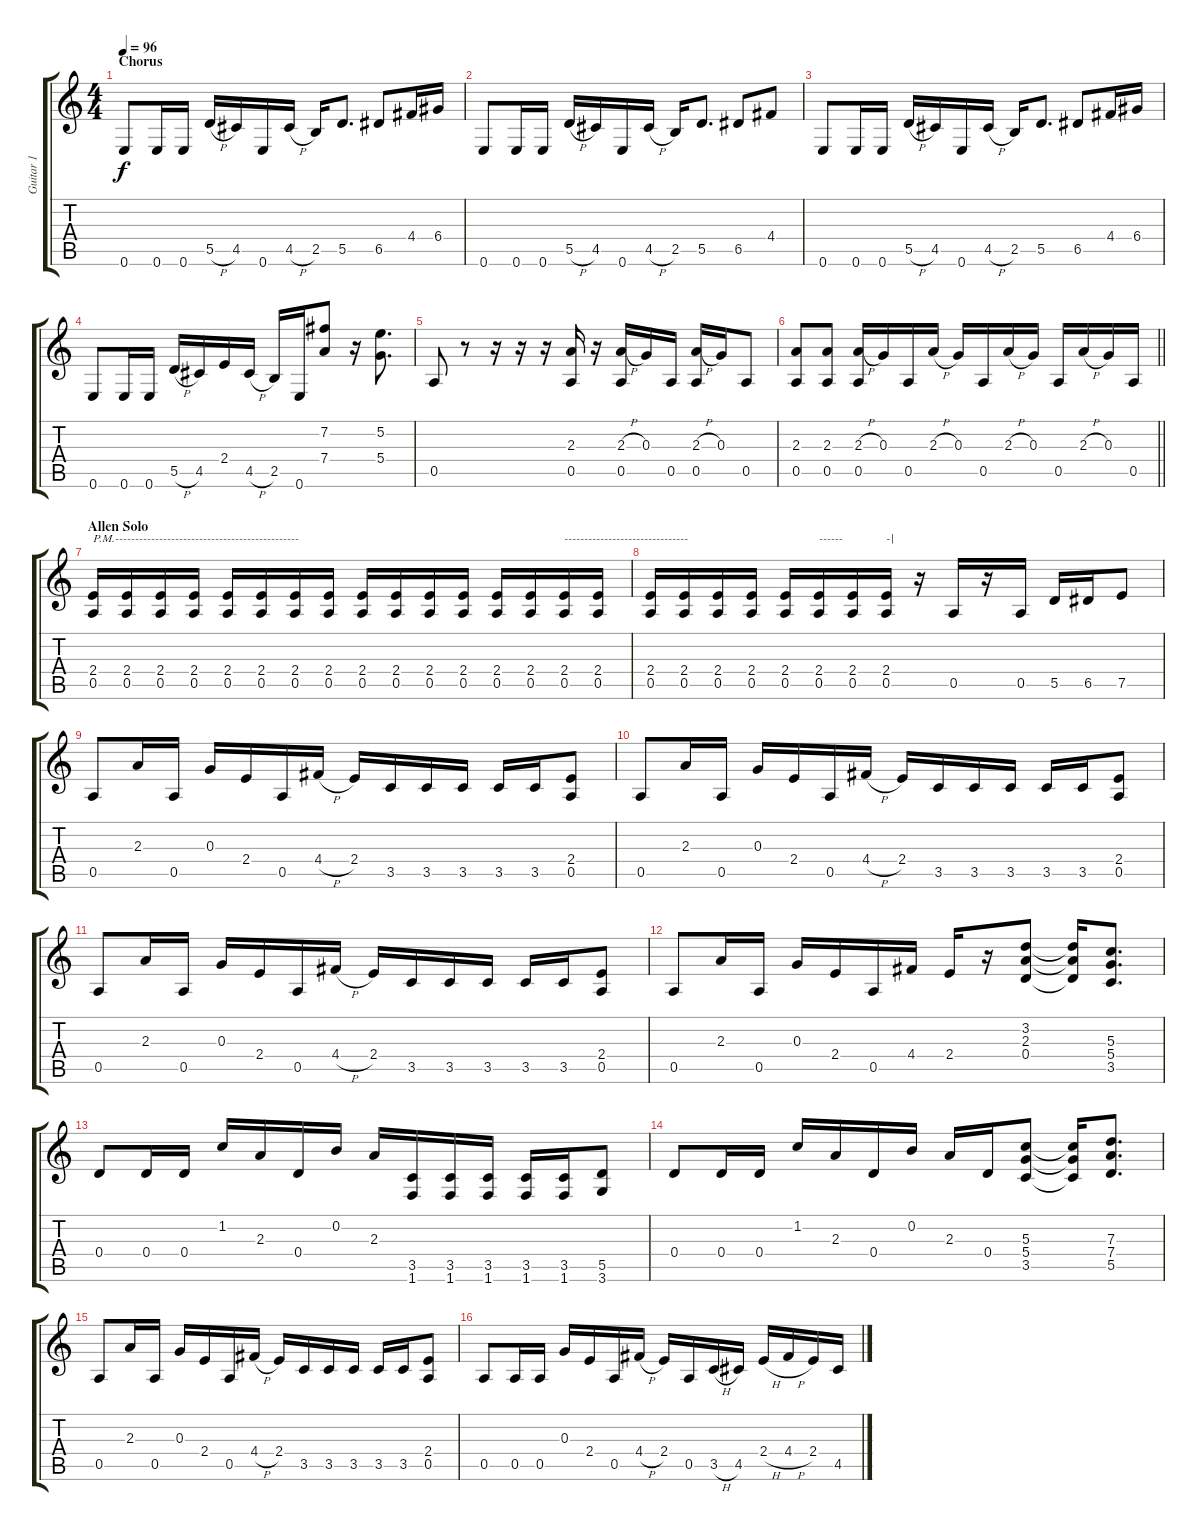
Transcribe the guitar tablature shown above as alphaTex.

\track ("Guitar 1" "Guitar 1") {instrument overdrivenguitar}
\staff {score tabs}
\tuning (E4 B3 G3 D3 A2 E2) {hide}
\ts (4 4)
\section ("" "Chorus")
\tempo 96
\clef g2
\ks c
0.6.8{dy f} 0.6.16 0.6.16 5.5{h}.16 4.5.16 0.6.16 4.5{h}.16 2.5.16 5.5.8{d} 6.5.8 4.4.16 6.4.16 |
0.6.8 0.6.16 0.6.16 5.5{h}.16 4.5.16 0.6.16 4.5{h}.16 2.5.16 5.5.8{d} 6.5.8 4.4.8 |
0.6.8 0.6.16 0.6.16 5.5{h}.16 4.5.16 0.6.16 4.5{h}.16 2.5.16 5.5.8{d} 6.5.8 4.4.16 6.4.16 |
0.6.8 0.6.16 0.6.16 5.5{h}.16 4.5.16 2.4.16 4.5{h}.16 2.5.16 0.6.16 (7.2 7.4).8 r.16 (5.2 5.4).8{d} |
0.5.8 r.8 r.16 r.16 r.16 (2.3 0.5).16 r.16 (2.3{h} 0.5).16 0.3.16 0.5.16 (2.3{h} 0.5).16 0.3.16 0.5.8 |
\barLineRight lightlight
(2.3 0.5).8 (2.3 0.5).8 (2.3{h} 0.5).16 0.3.16 0.5.16 2.3{h}.16 0.3.16 0.5.16 2.3{h}.16 0.3.16 0.5.16 2.3{h}.16 0.3.16 0.5.16 |
\section ("" "Allen Solo")
(2.4 0.5).16{txt "P.M.----------------------------------------------"} (2.4 0.5).16 (2.4 0.5).16 (2.4 0.5).16 (2.4 0.5).16 (2.4 0.5).16 (2.4 0.5).16 (2.4 0.5).16 (2.4 0.5).16 (2.4 0.5).16 (2.4 0.5).16 (2.4 0.5).16 (2.4 0.5).16 (2.4 0.5).16 (2.4 0.5).16{txt "-------------------------------"} (2.4 0.5).16 |
(2.4 0.5).16 (2.4 0.5).16 (2.4 0.5).16 (2.4 0.5).16 (2.4 0.5).16 (2.4 0.5).16{txt "------"} (2.4 0.5).16 (2.4 0.5).16{txt "-|"} r.16 0.5.16 r.16 0.5.16 5.5.16 6.5.16 7.5.8 |
0.5.8 2.3.16 0.5.16 0.3.16 2.4.16 0.5.16 4.4{h}.16 2.4.16 3.5.16 3.5.16 3.5.16 3.5.16 3.5.16 (2.4 0.5).8 |
0.5.8 2.3.16 0.5.16 0.3.16 2.4.16 0.5.16 4.4{h}.16 2.4.16 3.5.16 3.5.16 3.5.16 3.5.16 3.5.16 (2.4 0.5).8 |
0.5.8 2.3.16 0.5.16 0.3.16 2.4.16 0.5.16 4.4{h}.16 2.4.16 3.5.16 3.5.16 3.5.16 3.5.16 3.5.16 (2.4 0.5).8 |
0.5.8 2.3.16 0.5.16 0.3.16 2.4.16 0.5.16 4.4.16 2.4.16 r.16 (3.2 2.3 0.4).8 (3.2{t} 2.3{t} 0.4{t}).16 (5.3 5.4 3.5).8{d} |
0.4.8 0.4.16 0.4.16 1.2.16 2.3.16 0.4.16 0.2.16 2.3.16 (3.5 1.6).16 (3.5 1.6).16 (3.5 1.6).16 (3.5 1.6).16 (3.5 1.6).16 (5.5 3.6).8 |
0.4.8 0.4.16 0.4.16 1.2.16 2.3.16 0.4.16 0.2.16 2.3.16 0.4.16 (5.3 5.4 3.5).8 (5.3{t} 5.4{t} 3.5{t}).16 (7.3 7.4 5.5).8{d} |
0.5.8 2.3.16 0.5.16 0.3.16 2.4.16 0.5.16 4.4{h}.16 2.4.16 3.5.16 3.5.16 3.5.16 3.5.16 3.5.16 (2.4 0.5).8 |
0.5.8 0.5.16 0.5.16 0.3.16 2.4.16 0.5.16 4.4{h}.16 2.4.16 0.5.16 3.5{h}.16 4.5.16 2.4{h}.16 4.4{h}.16 2.4.16 4.5.16
